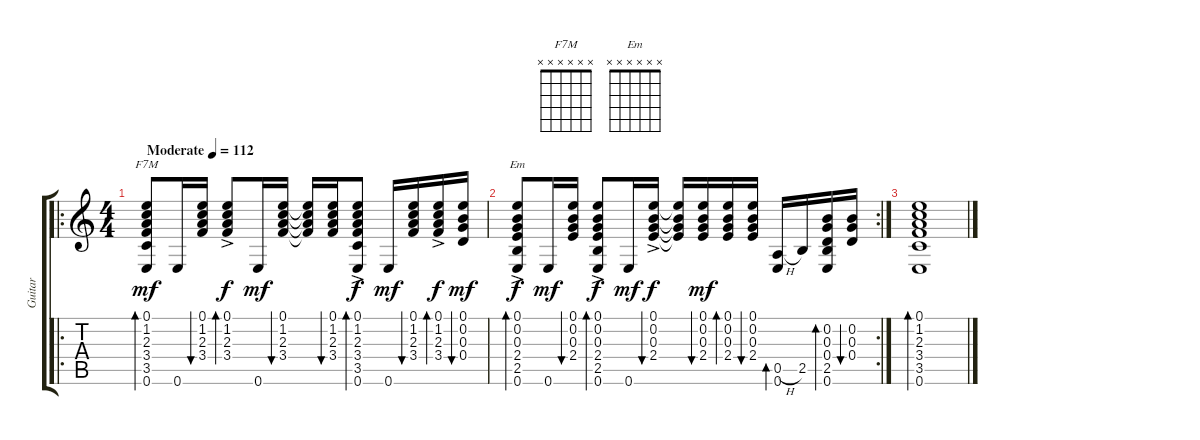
\track ("Guitar" "Guitar") {instrument acousticguitarsteel}
\staff {score tabs}
\tuning (E4 B3 G3 D3 A2 E2) {hide}
\chord ("F7M" x x x x x x)
\chord ("Em" x x x x x x)
\ro
\ts (4 4)
\tempo (112 "Moderate")
\clef g2
\ks c
(0.1 1.2 2.3 3.4 3.5 0.6).8{bd 60 ch "F7M" dy mf instrument acousticguitarsteel} 0.6.16 (0.1 1.2 2.3 3.4).16{bu 60} (0.1{ac} 1.2{ac} 2.3{ac} 3.4{ac}).8{bd 60 dy f} 0.6.16{dy mf} (0.1 1.2 2.3 3.4).16{bu 60} (0.1{t} 1.2{t} 2.3{t} 3.4{t}).16 (0.1 1.2 2.3 3.4).16{bu 60} (0.1{ac} 1.2{ac} 2.3{ac} 3.4{ac} 3.5{ac} 0.6{ac}).8{bd 60 dy f} 0.6.16{dy mf} (0.1 1.2 2.3 3.4).16{bu 60} (0.1{ac} 1.2{ac} 2.3{ac} 3.4{ac}).16{bd 60 dy f} (0.1 0.2 0.3 0.4).16{bu 60 dy mf} |
\rc 2
(0.1{ac} 0.2{ac} 0.3{ac} 2.4{ac} 2.5{ac} 0.6{ac}).8{bd 60 ch "Em" dy f} 0.6.16{dy mf} (0.1 0.2 0.3 2.4).16{bu 60} (0.1{ac} 0.2{ac} 0.3{ac} 2.4{ac} 2.5{ac} 0.6{ac}).8{bd 60 dy f} 0.6.16{dy mf} (0.1{ac} 0.2{ac} 0.3{ac} 2.4{ac}).16{bu 60 dy f} (0.1{t} 0.2{t} 0.3{t} 2.4{t}).16 (0.1 0.2 0.3 2.4).16{bu 60 dy mf} (0.1 0.2 0.3 2.4).16{bd 60} (0.1 0.2 0.3 2.4).16{bu 60} (0.5{h} 0.6).16{bd 60 beam Up} 2.5.16{beam Up} (0.2 0.3 0.4 2.5 0.6).16{bd 60 beam Up} (0.2 0.3 0.4).16{bu 60 beam Up} |
(0.1 1.2 2.3 3.4 3.5 0.6).1{bd 60}
